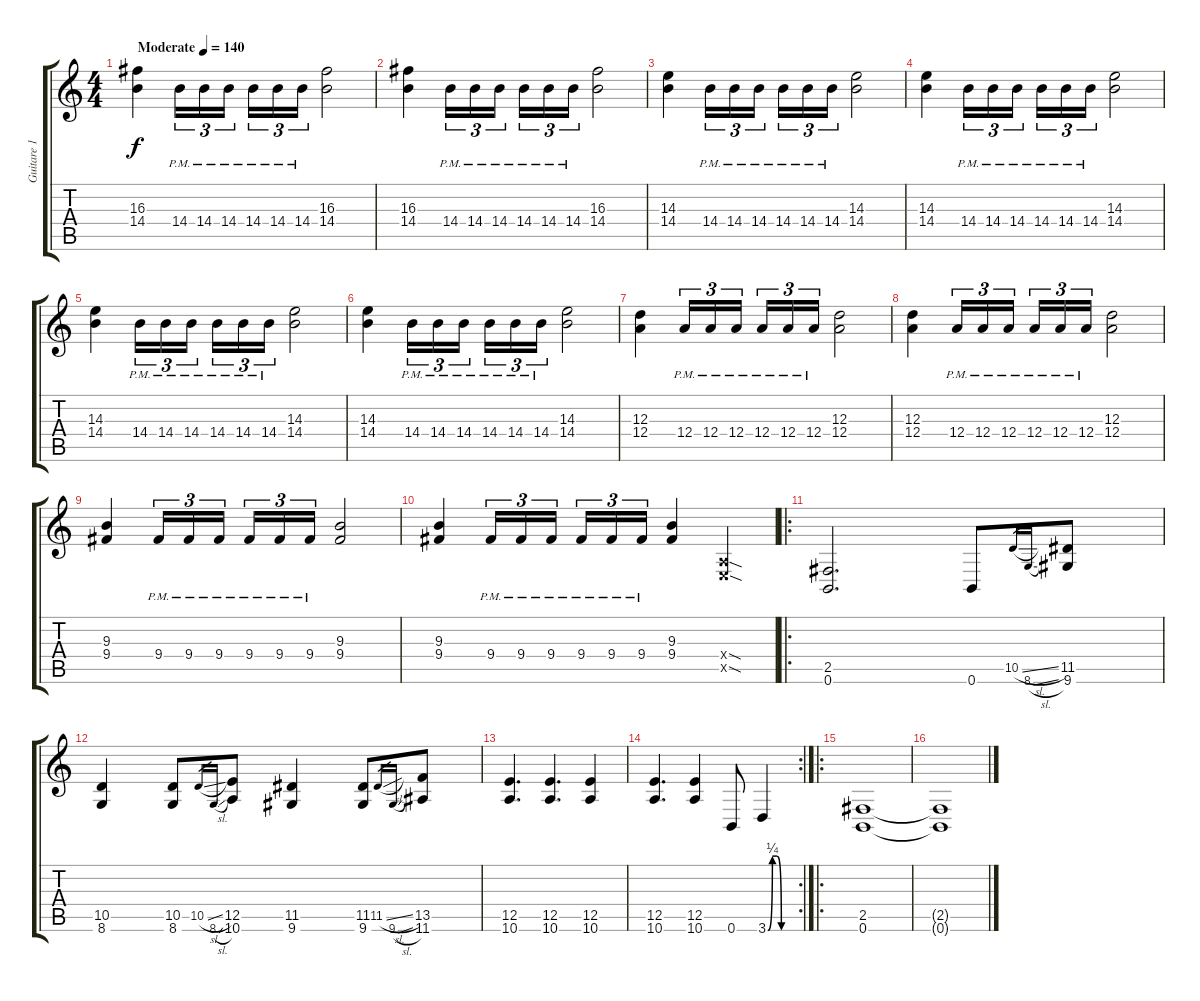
\track ("Guitare 1" "Guitare 1") {instrument distortionguitar}
\staff {score tabs}
\tuning (B3 Gb3 D3 A2 E2 B1) {hide}
\ts (4 4)
\tempo (140 "Moderate")
\clef g2
\ks c
(16.3 14.4).4{dy f volume 16 instrument distortionguitar} 14.4{pm}.16{tu (3 2)} 14.4{pm}.16{tu (3 2)} 14.4{pm}.16{tu (3 2) beam splitsecondary} 14.4{pm}.16{tu (3 2)} 14.4{pm}.16{tu (3 2)} 14.4{pm}.16{tu (3 2)} (16.3 14.4).2 |
(16.3 14.4).4 14.4{pm}.16{tu (3 2)} 14.4{pm}.16{tu (3 2)} 14.4{pm}.16{tu (3 2) beam splitsecondary} 14.4{pm}.16{tu (3 2)} 14.4{pm}.16{tu (3 2)} 14.4{pm}.16{tu (3 2)} (16.3 14.4).2 |
(14.3 14.4).4 14.4{pm}.16{tu (3 2)} 14.4{pm}.16{tu (3 2)} 14.4{pm}.16{tu (3 2) beam splitsecondary} 14.4{pm}.16{tu (3 2)} 14.4{pm}.16{tu (3 2)} 14.4{pm}.16{tu (3 2)} (14.3 14.4).2 |
(14.3 14.4).4 14.4{pm}.16{tu (3 2)} 14.4{pm}.16{tu (3 2)} 14.4{pm}.16{tu (3 2) beam splitsecondary} 14.4{pm}.16{tu (3 2)} 14.4{pm}.16{tu (3 2)} 14.4{pm}.16{tu (3 2)} (14.3 14.4).2 |
(14.3 14.4).4 14.4{pm}.16{tu (3 2)} 14.4{pm}.16{tu (3 2)} 14.4{pm}.16{tu (3 2) beam splitsecondary} 14.4{pm}.16{tu (3 2)} 14.4{pm}.16{tu (3 2)} 14.4{pm}.16{tu (3 2)} (14.3 14.4).2 |
(14.3 14.4).4 14.4{pm}.16{tu (3 2)} 14.4{pm}.16{tu (3 2)} 14.4{pm}.16{tu (3 2) beam splitsecondary} 14.4{pm}.16{tu (3 2)} 14.4{pm}.16{tu (3 2)} 14.4{pm}.16{tu (3 2)} (14.3 14.4).2 |
(12.3 12.4).4 12.4{pm}.16{tu (3 2)} 12.4{pm}.16{tu (3 2)} 12.4{pm}.16{tu (3 2) beam splitsecondary} 12.4{pm}.16{tu (3 2)} 12.4{pm}.16{tu (3 2)} 12.4{pm}.16{tu (3 2)} (12.3 12.4).2 |
(12.3 12.4).4 12.4{pm}.16{tu (3 2)} 12.4{pm}.16{tu (3 2)} 12.4{pm}.16{tu (3 2) beam splitsecondary} 12.4{pm}.16{tu (3 2)} 12.4{pm}.16{tu (3 2)} 12.4{pm}.16{tu (3 2)} (12.3 12.4).2 |
(9.3 9.4).4 9.4{pm}.16{tu (3 2)} 9.4{pm}.16{tu (3 2)} 9.4{pm}.16{tu (3 2) beam splitsecondary} 9.4{pm}.16{tu (3 2)} 9.4{pm}.16{tu (3 2)} 9.4{pm}.16{tu (3 2)} (9.3 9.4).2 |
(9.3 9.4).4 9.4{pm}.16{tu (3 2)} 9.4{pm}.16{tu (3 2)} 9.4{pm}.16{tu (3 2) beam splitsecondary} 9.4{pm}.16{tu (3 2)} 9.4{pm}.16{tu (3 2)} 9.4{pm}.16{tu (3 2)} (9.3 9.4).4 (0.4{sod x} 0.5{sod x}).4 |
\ro
(2.5 0.6).2{d} 0.6.8 10.5{sl}.16{gr} 8.6{sl}.16{gr} (11.5 9.6).8 |
(10.5 8.6).4 (10.5 8.6).8 10.5{sl}.16{gr} 8.6{sl}.16{gr} (12.5 10.6).8 (11.5 9.6).4 (11.5 9.6).8 11.5{sl}.16{gr} 9.6{sl}.16{gr} (13.5 11.6).8 |
(12.5 10.6).4{d} (12.5 10.6).4{d} (12.5 10.6).4 |
\rc 2
(12.5 10.6).4{d} (12.5 10.6).4 0.6.8 3.6{be (custom 0 0 10 1 20 1 30 0 60 0)}.4 |
\ro
(2.5 0.6).1 |
(2.5{t} 0.6{t}).1
